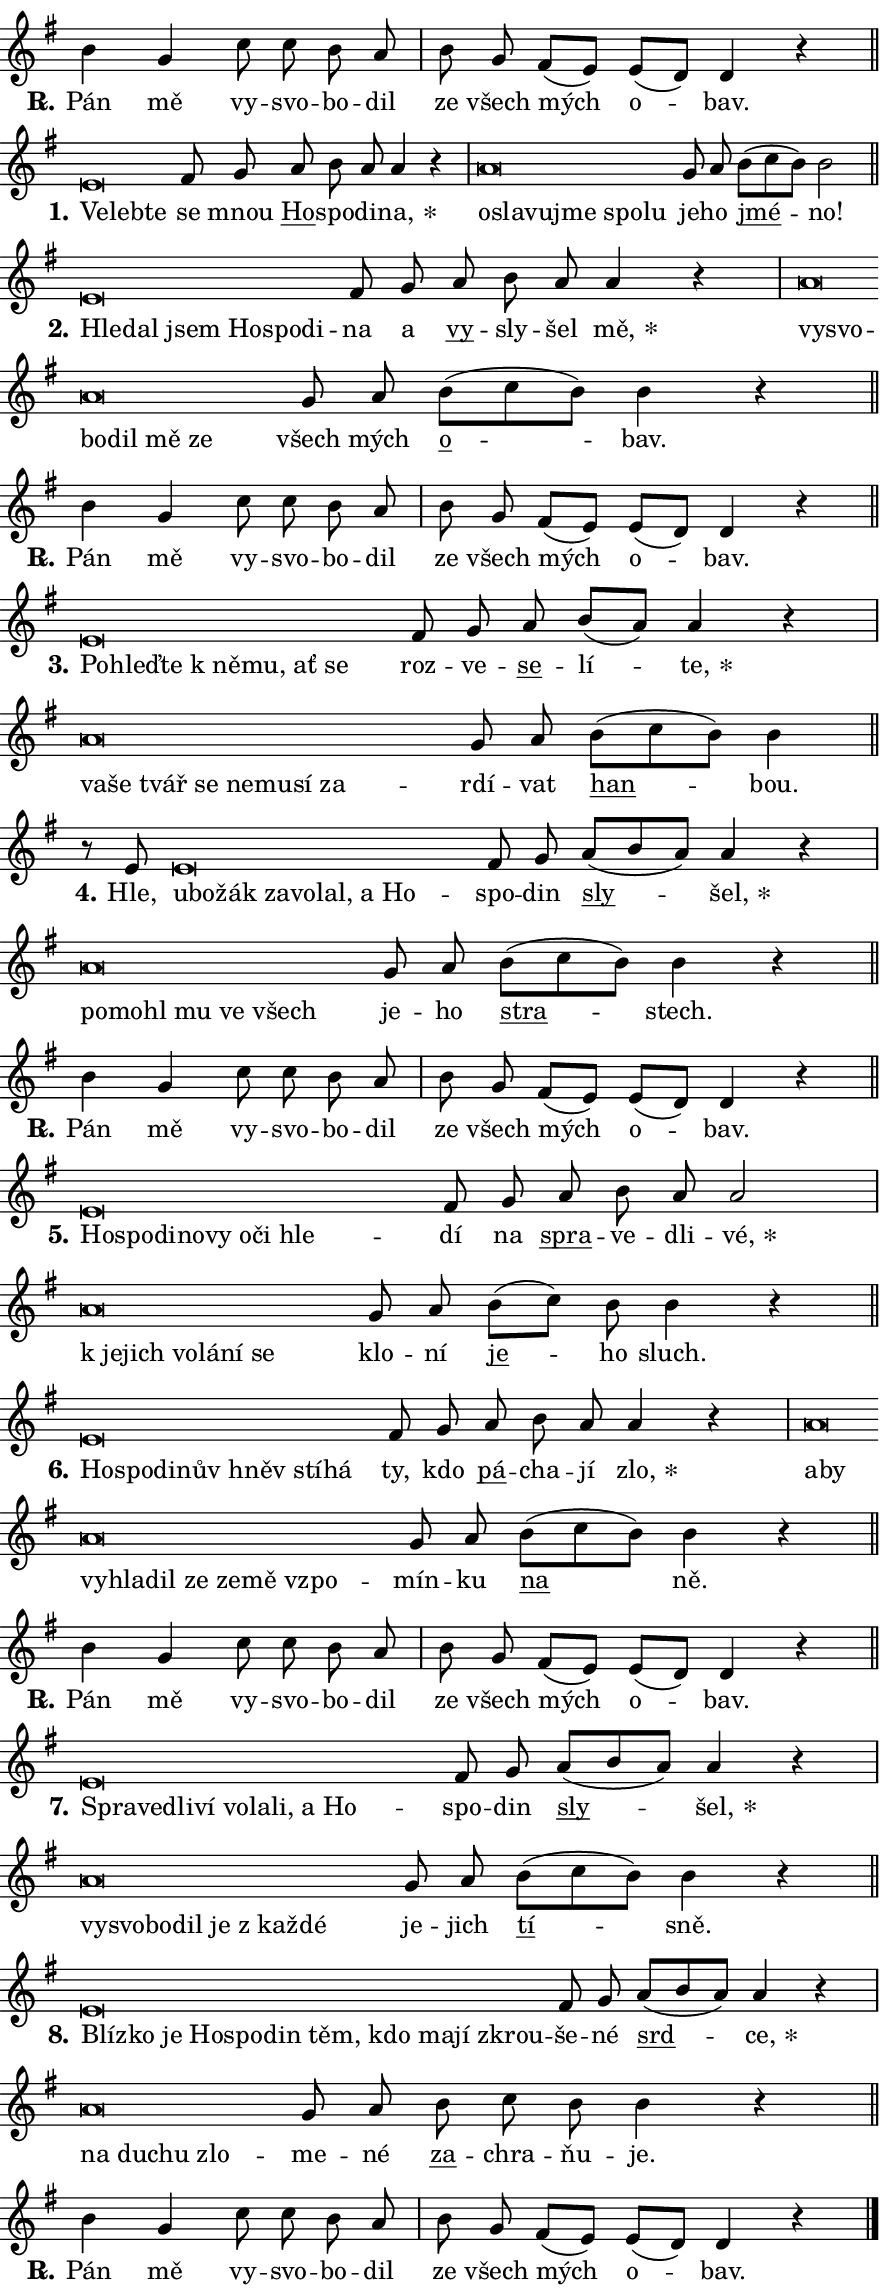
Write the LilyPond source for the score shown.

\version "2.24.0"
\header { tagline = "" }
\paper {
  indent = 0\cm
  top-margin = 0\cm
  right-margin = 0.13\cm % to fit lyric hyphens
  bottom-margin = 0\cm
  left-margin = 0\cm
  paper-width = 15\cm
  page-breaking = #ly:one-page-breaking
  system-system-spacing.basic-distance = #11
  score-system-spacing.basic-distance = #11
  ragged-last = ##f
}


%% Author: Thomas Morley
%% https://lists.gnu.org/archive/html/lilypond-user/2020-05/msg00002.html
#(define (line-position grob)
"Returns position of @var[grob} in current system:
   @code{'start}, if at first time-step
   @code{'end}, if at last time-step
   @code{'middle} otherwise
"
  (let* ((col (ly:item-get-column grob))
         (ln (ly:grob-object col 'left-neighbor))
         (rn (ly:grob-object col 'right-neighbor))
         (col-to-check-left (if (ly:grob? ln) ln col))
         (col-to-check-right (if (ly:grob? rn) rn col))
         (break-dir-left
           (and
             (ly:grob-property col-to-check-left 'non-musical #f)
             (ly:item-break-dir col-to-check-left)))
         (break-dir-right
           (and
             (ly:grob-property col-to-check-right 'non-musical #f)
             (ly:item-break-dir col-to-check-right))))
        (cond ((eqv? 1 break-dir-left) 'start)
              ((eqv? -1 break-dir-right) 'end)
              (else 'middle))))

#(define (tranparent-at-line-position vctor)
  (lambda (grob)
  "Relying on @code{line-position} select the relevant enry from @var{vctor}.
Used to determine transparency,"
    (case (line-position grob)
      ((end) (not (vector-ref vctor 0)))
      ((middle) (not (vector-ref vctor 1)))
      ((start) (not (vector-ref vctor 2))))))

noteHeadBreakVisibility =
#(define-music-function (break-visibility)(vector?)
"Makes @code{NoteHead}s transparent relying on @var{break-visibility}"
#{
  \override NoteHead.transparent =
    #(tranparent-at-line-position break-visibility)
#})

#(define delete-ledgers-for-transparent-note-heads
  (lambda (grob)
    "Reads whether a @code{NoteHead} is transparent.
If so this @code{NoteHead} is removed from @code{'note-heads} from
@var{grob}, which is supposed to be @code{LedgerLineSpanner}.
As a result ledgers are not printed for this @code{NoteHead}"
    (let* ((nhds-array (ly:grob-object grob 'note-heads))
           (nhds-list
             (if (ly:grob-array? nhds-array)
                 (ly:grob-array->list nhds-array)
                 '()))
           ;; Relies on the transparent-property being done before
           ;; Staff.LedgerLineSpanner.after-line-breaking is executed.
           ;; This is fragile ...
           (to-keep
             (remove
               (lambda (nhd)
                 (ly:grob-property nhd 'transparent #f))
               nhds-list)))
      ;; TODO find a better method to iterate over grob-arrays, similiar
      ;; to filter/remove etc for lists
      ;; For now rebuilt from scratch
      (set! (ly:grob-object grob 'note-heads)  '())
      (for-each
        (lambda (nhd)
          (ly:pointer-group-interface::add-grob grob 'note-heads nhd))
        to-keep))))

squashNotes = {
  \override NoteHead.X-extent = #'(-0.2 . 0.2)
  \override NoteHead.Y-extent = #'(-0.75 . 0)
  \override NoteHead.stencil =
    #(lambda (grob)
       (let ((pos (ly:grob-property grob 'staff-position)))
         (begin
           (if (< pos -7) (display "ERROR: Lower brevis then expected\n") (display ""))
           (if (<= pos -6) ly:text-interface::print ly:note-head::print))))
}
unSquashNotes = {
  \revert NoteHead.X-extent
  \revert NoteHead.Y-extent
  \revert NoteHead.stencil
}

hideNotes = \noteHeadBreakVisibility #begin-of-line-visible
unHideNotes = \noteHeadBreakVisibility #all-visible

% work-around for resetting accidentals
% https://lilypond.org/doc/v2.23/Documentation/notation/displaying-rhythms#unmetered-music
cadenzaMeasure = {
  \cadenzaOff
  \partial 1024 s1024
  \cadenzaOn
}

#(define-markup-command (accent layout props text) (markup?)
  "Underline accented syllable"
  (interpret-markup layout props
    #{\markup \override #'(offset . 4.3) \underline { #text }#}))

responsum = \markup \concat {
  "R" \hspace #-1.05 \path #0.1 #'((moveto 0 0.07) (lineto 0.9 0.8)) \hspace #0.05 "."
}

spaceSize = #0.6828661417322834 % exact space size for TeX Gyre Schola

\layout {
  \context {
    \Staff
    \remove "Time_signature_engraver"
    \override LedgerLineSpanner.after-line-breaking = #delete-ledgers-for-transparent-note-heads
  }
  \context {
    \Lyrics {
      \override LyricSpace.minimum-distance = \spaceSize
      \override LyricText.font-name = #"TeX Gyre Schola"
      \override LyricText.font-size = 1
      \override StanzaNumber.font-name = #"TeX Gyre Schola Bold"
      \override StanzaNumber.font-size = 1
    }
  }
  \context {
    \Score 
    \override NoteHead.text =
      #(lambda (grob) 
        (let ((pos (ly:grob-property grob 'staff-position)))
          #{\markup {
            \combine
              \halign #-0.55 \raise #(if (= pos -6) 0 0.5) \override #'(thickness . 2) \draw-line #'(3.2 . 0)
              \musicglyph "noteheads.sM1"
          }#}))
  }
}

% magnetic-lyrics.ily
%
%   written by
%     Jean Abou Samra <jean@abou-samra.fr>
%     Werner Lemberg <wl@gnu.org>
%
%   adapted by
%     Jiri Hon <jiri.hon@gmail.com>
%
% Version 2022-Apr-15

% https://www.mail-archive.com/lilypond-user@gnu.org/msg149350.html

#(define (Left_hyphen_pointer_engraver context)
   "Collect syllable-hyphen-syllable occurrences in lyrics and store
them in properties.  This engraver only looks to the left.  For
example, if the lyrics input is @code{foo -- bar}, it does the
following.

@itemize @bullet
@item
Set the @code{text} property of the @code{LyricHyphen} grob between
@q{foo} and @q{bar} to @code{foo}.

@item
Set the @code{left-hyphen} property of the @code{LyricText} grob with
text @q{foo} to the @code{LyricHyphen} grob between @q{foo} and
@q{bar}.
@end itemize

Use this auxiliary engraver in combination with the
@code{lyric-@/text::@/apply-@/magnetic-@/offset!} hook."
   (let ((hyphen #f)
         (text #f))
     (make-engraver
      (acknowledgers
       ((lyric-syllable-interface engraver grob source-engraver)
        (set! text grob)))
      (end-acknowledgers
       ((lyric-hyphen-interface engraver grob source-engraver)
        ;(when (not (grob::has-interface grob 'lyric-space-interface))
          (set! hyphen grob)));)
      ((stop-translation-timestep engraver)
       (when (and text hyphen)
         (ly:grob-set-object! text 'left-hyphen hyphen))
       (set! text #f)
       (set! hyphen #f)))))

#(define (lyric-text::apply-magnetic-offset! grob)
   "If the space between two syllables is less than the value in
property @code{LyricText@/.details@/.squash-threshold}, move the right
syllable to the left so that it gets concatenated with the left
syllable.

Use this function as a hook for
@code{LyricText@/.after-@/line-@/breaking} if the
@code{Left_@/hyphen_@/pointer_@/engraver} is active."
   (let ((hyphen (ly:grob-object grob 'left-hyphen #f)))
     (when hyphen
       (let ((left-text (ly:spanner-bound hyphen LEFT)))
         (when (grob::has-interface left-text 'lyric-syllable-interface)
           (let* ((common (ly:grob-common-refpoint grob left-text X))
                  (this-x-ext (ly:grob-extent grob common X))
                  (left-x-ext
                   (begin
                     ;; Trigger magnetism for left-text.
                     (ly:grob-property left-text 'after-line-breaking)
                     (ly:grob-extent left-text common X)))
                  ;; `delta` is the gap width between two syllables.
                  (delta (- (interval-start this-x-ext)
                            (interval-end left-x-ext)))
                  (details (ly:grob-property grob 'details))
                  (threshold (assoc-get 'squash-threshold details 0.2)))
             (when (< delta threshold)
               (let* (;; We have to manipulate the input text so that
                      ;; ligatures crossing syllable boundaries are not
                      ;; disabled.  For languages based on the Latin
                      ;; script this is essentially a beautification.
                      ;; However, for non-Western scripts it can be a
                      ;; necessity.
                      (lt (ly:grob-property left-text 'text))
                      (rt (ly:grob-property grob 'text))
                      (is-space (grob::has-interface hyphen 'lyric-space-interface))
                      (space (if is-space " " ""))
                      (extra-delta (if is-space spaceSize 0))
                      ;; Append new syllable.
                      (ltrt-space (if (and (string? lt) (string? rt))
                                (string-append lt space rt)
                                (make-concat-markup (list lt space rt))))
                      ;; Right-align `ltrt` to the right side.
                      (ltrt-space-markup (grob-interpret-markup
                               grob
                               (make-translate-markup
                                (cons (interval-length this-x-ext) 0)
                                (make-right-align-markup ltrt-space)))))
                 (begin
                   ;; Don't print `left-text`.
                   (ly:grob-set-property! left-text 'stencil #f)
                   ;; Set text and stencil (which holds all collected
                   ;; syllables so far) and shift it to the left.
                   (ly:grob-set-property! grob 'text ltrt-space)
                   (ly:grob-set-property! grob 'stencil ltrt-space-markup)
                   (ly:grob-translate-axis! grob (- (- delta extra-delta)) X))))))))))


#(define (lyric-hyphen::displace-bounds-first grob)
   ;; Make very sure this callback isn't triggered too early.
   (let ((left (ly:spanner-bound grob LEFT))
         (right (ly:spanner-bound grob RIGHT)))
     (ly:grob-property left 'after-line-breaking)
     (ly:grob-property right 'after-line-breaking)
     (ly:lyric-hyphen::print grob)))

squashThreshold = #0.4

\layout {
  \context {
    \Lyrics
    \consists #Left_hyphen_pointer_engraver
    \override LyricText.after-line-breaking =
      #lyric-text::apply-magnetic-offset!
    \override LyricHyphen.stencil = #lyric-hyphen::displace-bounds-first
    \override LyricText.details.squash-threshold = \squashThreshold
    \override LyricHyphen.minimum-distance = 0
    \override LyricHyphen.minimum-length = \squashThreshold
  }
}

squashText = \override LyricText.details.squash-threshold = 9999
unSquashText = \override LyricText.details.squash-threshold = \squashThreshold

leftText = \override LyricText.self-alignment-X = #LEFT
unLeftText = \revert LyricText.self-alignment-X

starOffset = #(lambda (grob) 
                (let ((x_offset (ly:self-alignment-interface::aligned-on-x-parent grob)))
                  (if (= x_offset 0) 0 (+ x_offset 1.2))))

star = #(define-music-function (syllable)(string?)
"Append star separator at the end of a syllable"
#{
  \once \override LyricText.X-offset = #starOffset
  \lyricmode { \markup {
    #syllable
    \override #'((font-name . "TeX Gyre Schola Bold")) \hspace #0.2 \lower #0.65 \larger "*"
  } }
#})

starAccent = #(define-music-function (syllable)(string?)
"Append star separator at the end of a syllable and make accent"
#{
  \once \override LyricText.X-offset = #starOffset
  \lyricmode { \markup {
    \accent #syllable
    \override #'((font-name . "TeX Gyre Schola Bold")) \hspace #0.2 \lower #0.65 \larger "*"
  } }
#})

breath = #(define-music-function (syllable)(string?)
"Append breathing indicator at the end of a syllable"
#{
  \lyricmode { \markup { #syllable "+" } }
#})

optionalBreath = #(define-music-function (syllable)(string?)
"Append optional breathing indicator at the end of a syllable"
#{
  \lyricmode { \markup { #syllable "(+)" } }
#})


\score {
    <<
        \new Voice = "melody" { \cadenzaOn \key g \major \relative { b'4 g c8 c b a \cadenzaMeasure \bar "|" b g \bar "" fis[( e)] \bar "" e[( d)] d4 r \cadenzaMeasure \bar "||" \break } }
        \new Lyrics \lyricsto "melody" { \lyricmode { \set stanza = \responsum
Pán mě vy -- svo -- bo -- dil ze všech mých o -- bav. } }
    >>
    \layout {}
}

\score {
    <<
        \new Voice = "melody" { \cadenzaOn \key g \major \relative { \squashNotes e'\breve*1/16 \hideNotes \breve*1/16 \breve*1/16 \bar "" \unHideNotes \unSquashNotes fis8 g \bar "" a b a a4 r \cadenzaMeasure \bar "|" \squashNotes a\breve*1/16 \hideNotes \breve*1/16 \bar "" \breve*1/16 \bar "" \breve*1/16 \bar "" \breve*1/16 \breve*1/16 \bar "" \unHideNotes \unSquashNotes g8 a \bar "" b[( c b)] b2 \cadenzaMeasure \bar "||" \break } }
        \new Lyrics \lyricsto "melody" { \lyricmode { \set stanza = "1."
\leftText Ve -- \squashText leb -- te \unLeftText \unSquashText se mnou \markup \accent Ho -- spo -- di -- \star na, \leftText o -- \squashText sla -- vu -- jme spo -- lu \unLeftText \unSquashText je -- ho \markup \accent jmé -- no! } }
    >>
    \layout {}
}

\score {
    <<
        \new Voice = "melody" { \cadenzaOn \key g \major \relative { \squashNotes e'\breve*1/16 \hideNotes \breve*1/16 \bar "" \breve*1/16 \bar "" \breve*1/16 \bar "" \breve*1/16 \breve*1/16 \bar "" \unHideNotes \unSquashNotes fis8 g \bar "" a b a a4 r \cadenzaMeasure \bar "|" \squashNotes a\breve*1/16 \hideNotes \breve*1/16 \bar "" \breve*1/16 \bar "" \breve*1/16 \bar "" \breve*1/16 \breve*1/16 \bar "" \unHideNotes \unSquashNotes g8 a \bar "" b[( c b)] b4 r \cadenzaMeasure \bar "||" \break } }
        \new Lyrics \lyricsto "melody" { \lyricmode { \set stanza = "2."
\leftText Hle -- \squashText dal jsem Ho -- spo -- di -- \unLeftText \unSquashText na a \markup \accent vy -- sly -- šel \star mě, \leftText vy -- \squashText svo -- bo -- dil mě ze \unLeftText \unSquashText všech mých \markup \accent o -- bav. } }
    >>
    \layout {}
}

\score {
    <<
        \new Voice = "melody" { \cadenzaOn \key g \major \relative { b'4 g c8 c b a \cadenzaMeasure \bar "|" b g \bar "" fis[( e)] \bar "" e[( d)] d4 r \cadenzaMeasure \bar "||" \break } }
        \new Lyrics \lyricsto "melody" { \lyricmode { \set stanza = \responsum
Pán mě vy -- svo -- bo -- dil ze všech mých o -- bav. } }
    >>
    \layout {}
}

\score {
    <<
        \new Voice = "melody" { \cadenzaOn \key g \major \relative { \squashNotes e'\breve*1/16 \hideNotes \breve*1/16 \bar "" \breve*1/16 \bar "" \breve*1/16 \bar "" \breve*1/16 \bar "" \breve*1/16 \breve*1/16 \bar "" \unHideNotes \unSquashNotes fis8 g \bar "" a b[( a)] a4 r \cadenzaMeasure \bar "|" \squashNotes a\breve*1/16 \hideNotes \breve*1/16 \bar "" \breve*1/16 \bar "" \breve*1/16 \bar "" \breve*1/16 \bar "" \breve*1/16 \bar "" \breve*1/16 \breve*1/16 \bar "" \unHideNotes \unSquashNotes g8 a \bar "" b[( c b)] b4 \cadenzaMeasure \bar "||" \break } }
        \new Lyrics \lyricsto "melody" { \lyricmode { \set stanza = "3."
\leftText Po -- \squashText hleď -- te "k ně" -- mu, ať se \unLeftText \unSquashText roz -- ve -- \markup \accent se -- lí -- \star te, \leftText va -- \squashText še tvář se ne -- mu -- sí za -- \unLeftText \unSquashText rdí -- vat \markup \accent han -- bou. } }
    >>
    \layout {}
}

\score {
    <<
        \new Voice = "melody" { \cadenzaOn \key g \major \relative { r8 e' \squashNotes e\breve*1/16 \hideNotes \breve*1/16 \bar "" \breve*1/16 \bar "" \breve*1/16 \bar "" \breve*1/16 \bar "" \breve*1/16 \bar "" \breve*1/16 \breve*1/16 \bar "" \unHideNotes \unSquashNotes fis8 g \bar "" a[( b a)] a4 r \cadenzaMeasure \bar "|" \squashNotes a\breve*1/16 \hideNotes \breve*1/16 \bar "" \breve*1/16 \bar "" \breve*1/16 \bar "" \breve*1/16 \breve*1/16 \bar "" \unHideNotes \unSquashNotes g8 a \bar "" b[( c b)] b4 r \cadenzaMeasure \bar "||" \break } }
        \new Lyrics \lyricsto "melody" { \lyricmode { \set stanza = "4."
Hle, \leftText u -- \squashText bo -- žák za -- vo -- lal, a Ho -- \unLeftText \unSquashText spo -- din \markup \accent sly -- \star šel, \leftText po -- \squashText mo -- hl mu ve všech \unLeftText \unSquashText je -- ho \markup \accent stra -- stech. } }
    >>
    \layout {}
}

\score {
    <<
        \new Voice = "melody" { \cadenzaOn \key g \major \relative { b'4 g c8 c b a \cadenzaMeasure \bar "|" b g \bar "" fis[( e)] \bar "" e[( d)] d4 r \cadenzaMeasure \bar "||" \break } }
        \new Lyrics \lyricsto "melody" { \lyricmode { \set stanza = \responsum
Pán mě vy -- svo -- bo -- dil ze všech mých o -- bav. } }
    >>
    \layout {}
}

\score {
    <<
        \new Voice = "melody" { \cadenzaOn \key g \major \relative { \squashNotes e'\breve*1/16 \hideNotes \breve*1/16 \bar "" \breve*1/16 \bar "" \breve*1/16 \bar "" \breve*1/16 \bar "" \breve*1/16 \bar "" \breve*1/16 \breve*1/16 \bar "" \unHideNotes \unSquashNotes fis8 g \bar "" a b a a2 \cadenzaMeasure \bar "|" \squashNotes a\breve*1/16 \hideNotes \breve*1/16 \bar "" \breve*1/16 \bar "" \breve*1/16 \bar "" \breve*1/16 \breve*1/16 \bar "" \unHideNotes \unSquashNotes g8 a \bar "" b[( c)] b b4 r \cadenzaMeasure \bar "||" \break } }
        \new Lyrics \lyricsto "melody" { \lyricmode { \set stanza = "5."
\leftText Ho -- \squashText spo -- di -- no -- vy o -- či hle -- \unLeftText \unSquashText dí na \markup \accent spra -- ve -- dli -- \star vé, \leftText "k je" -- \squashText jich vo -- lá -- ní se \unLeftText \unSquashText klo -- ní \markup \accent je -- ho sluch. } }
    >>
    \layout {}
}

\score {
    <<
        \new Voice = "melody" { \cadenzaOn \key g \major \relative { \squashNotes e'\breve*1/16 \hideNotes \breve*1/16 \bar "" \breve*1/16 \bar "" \breve*1/16 \bar "" \breve*1/16 \bar "" \breve*1/16 \breve*1/16 \bar "" \unHideNotes \unSquashNotes fis8 g \bar "" a b a a4 r \cadenzaMeasure \bar "|" \squashNotes a\breve*1/16 \hideNotes \breve*1/16 \bar "" \breve*1/16 \bar "" \breve*1/16 \bar "" \breve*1/16 \bar "" \breve*1/16 \bar "" \breve*1/16 \bar "" \breve*1/16 \breve*1/16 \bar "" \unHideNotes \unSquashNotes g8 a \bar "" b[( c b)] b4 r \cadenzaMeasure \bar "||" \break } }
        \new Lyrics \lyricsto "melody" { \lyricmode { \set stanza = "6."
\leftText Ho -- \squashText spo -- di -- nův hněv stí -- há \unLeftText \unSquashText ty, kdo \markup \accent pá -- cha -- jí \star zlo, \leftText a -- \squashText by vy -- hla -- dil ze ze -- mě vzpo -- \unLeftText \unSquashText mín -- ku \markup \accent na ně. } }
    >>
    \layout {}
}

\score {
    <<
        \new Voice = "melody" { \cadenzaOn \key g \major \relative { b'4 g c8 c b a \cadenzaMeasure \bar "|" b g \bar "" fis[( e)] \bar "" e[( d)] d4 r \cadenzaMeasure \bar "||" \break } }
        \new Lyrics \lyricsto "melody" { \lyricmode { \set stanza = \responsum
Pán mě vy -- svo -- bo -- dil ze všech mých o -- bav. } }
    >>
    \layout {}
}

\score {
    <<
        \new Voice = "melody" { \cadenzaOn \key g \major \relative { \squashNotes e'\breve*1/16 \hideNotes \breve*1/16 \bar "" \breve*1/16 \bar "" \breve*1/16 \bar "" \breve*1/16 \bar "" \breve*1/16 \bar "" \breve*1/16 \bar "" \breve*1/16 \breve*1/16 \bar "" \unHideNotes \unSquashNotes fis8 g \bar "" a[( b a)] a4 r \cadenzaMeasure \bar "|" \squashNotes a\breve*1/16 \hideNotes \breve*1/16 \bar "" \breve*1/16 \bar "" \breve*1/16 \bar "" \breve*1/16 \bar "" \breve*1/16 \breve*1/16 \bar "" \unHideNotes \unSquashNotes g8 a \bar "" b[( c b)] b4 r \cadenzaMeasure \bar "||" \break } }
        \new Lyrics \lyricsto "melody" { \lyricmode { \set stanza = "7."
\leftText Spra -- \squashText ve -- dli -- ví vo -- la -- li, a Ho -- \unLeftText \unSquashText spo -- din \markup \accent sly -- \star šel, \leftText vy -- \squashText svo -- bo -- dil je "z kaž" -- dé \unLeftText \unSquashText je -- jich \markup \accent tí -- sně. } }
    >>
    \layout {}
}

\score {
    <<
        \new Voice = "melody" { \cadenzaOn \key g \major \relative { \squashNotes e'\breve*1/16 \hideNotes \breve*1/16 \bar "" \breve*1/16 \bar "" \breve*1/16 \bar "" \breve*1/16 \bar "" \breve*1/16 \bar "" \breve*1/16 \bar "" \breve*1/16 \bar "" \breve*1/16 \bar "" \breve*1/16 \breve*1/16 \bar "" \unHideNotes \unSquashNotes fis8 g \bar "" a[( b a)] a4 r \cadenzaMeasure \bar "|" \squashNotes a\breve*1/16 \hideNotes \breve*1/16 \bar "" \breve*1/16 \breve*1/16 \bar "" \unHideNotes \unSquashNotes g8 a \bar "" b c b b4 r \cadenzaMeasure \bar "||" \break } }
        \new Lyrics \lyricsto "melody" { \lyricmode { \set stanza = "8."
\leftText Blíz -- \squashText ko je Ho -- spo -- din těm, kdo ma -- jí zkrou -- \unLeftText \unSquashText še -- né \markup \accent srd -- \star ce, \leftText na \squashText du -- chu zlo -- \unLeftText \unSquashText me -- né \markup \accent za -- chra -- ňu -- je. } }
    >>
    \layout {}
}

\score {
    <<
        \new Voice = "melody" { \cadenzaOn \key g \major \relative { b'4 g c8 c b a \cadenzaMeasure \bar "|" b g \bar "" fis[( e)] \bar "" e[( d)] d4 r \cadenzaMeasure \bar "||" \break } \bar "|." }
        \new Lyrics \lyricsto "melody" { \lyricmode { \set stanza = \responsum
Pán mě vy -- svo -- bo -- dil ze všech mých o -- bav. } }
    >>
    \layout {}
}
